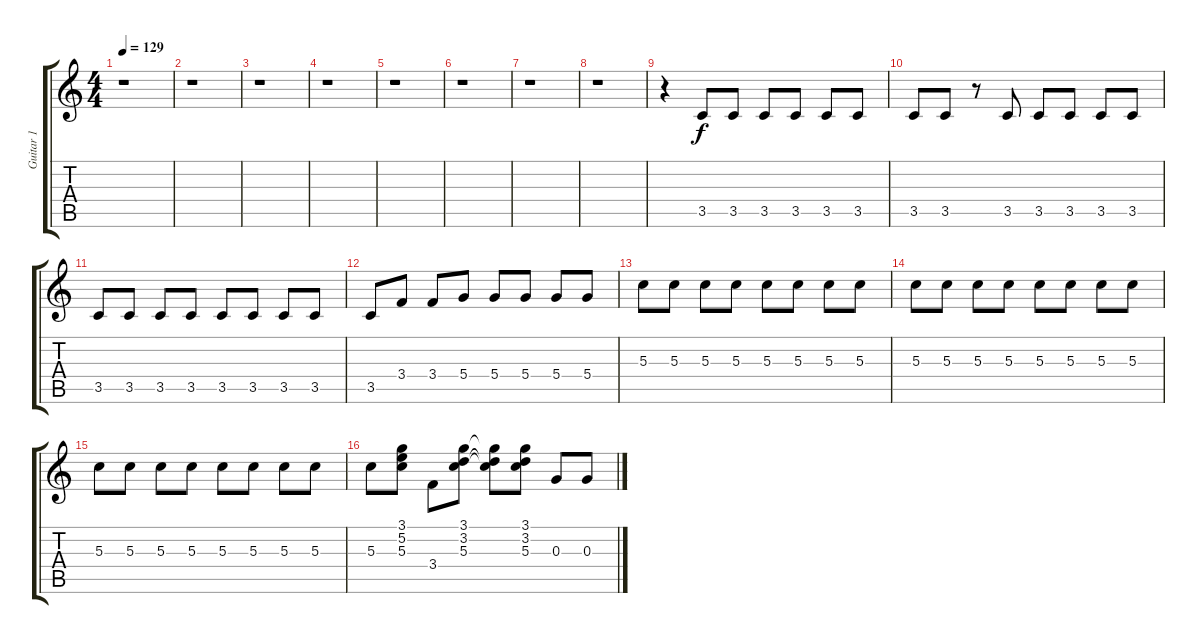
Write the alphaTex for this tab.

\track ("Guitar 1" "Guitar 1") {instrument distortionguitar}
\staff {score tabs}
\tuning (E4 B3 G3 D3 A2 E2) {hide}
\ts (4 4)
\tempo 129
\clef g2
\ks c
r.1{dy f} |
r.1 |
r.1 |
r.1 |
r.1 |
r.1 |
r.1 |
r.1 |
r.4 3.5.8 3.5.8 3.5.8 3.5.8 3.5.8 3.5.8 |
3.5.8 3.5.8 r.8 3.5.8 3.5.8 3.5.8 3.5.8 3.5.8 |
3.5.8 3.5.8 3.5.8 3.5.8 3.5.8 3.5.8 3.5.8 3.5.8 |
3.5.8 3.4.8 3.4.8 5.4.8 5.4.8 5.4.8 5.4.8 5.4.8 |
5.3.8 5.3.8 5.3.8 5.3.8 5.3.8 5.3.8 5.3.8 5.3.8 |
5.3.8 5.3.8 5.3.8 5.3.8 5.3.8 5.3.8 5.3.8 5.3.8 |
5.3.8 5.3.8 5.3.8 5.3.8 5.3.8 5.3.8 5.3.8 5.3.8 |
5.3.8 (3.1 5.2 5.3).8 3.4.8 (3.1 3.2 5.3).8 (3.1{t} 3.2{t} 5.3{t}).8 (3.1 3.2 5.3).8 0.3.8 0.3.8
